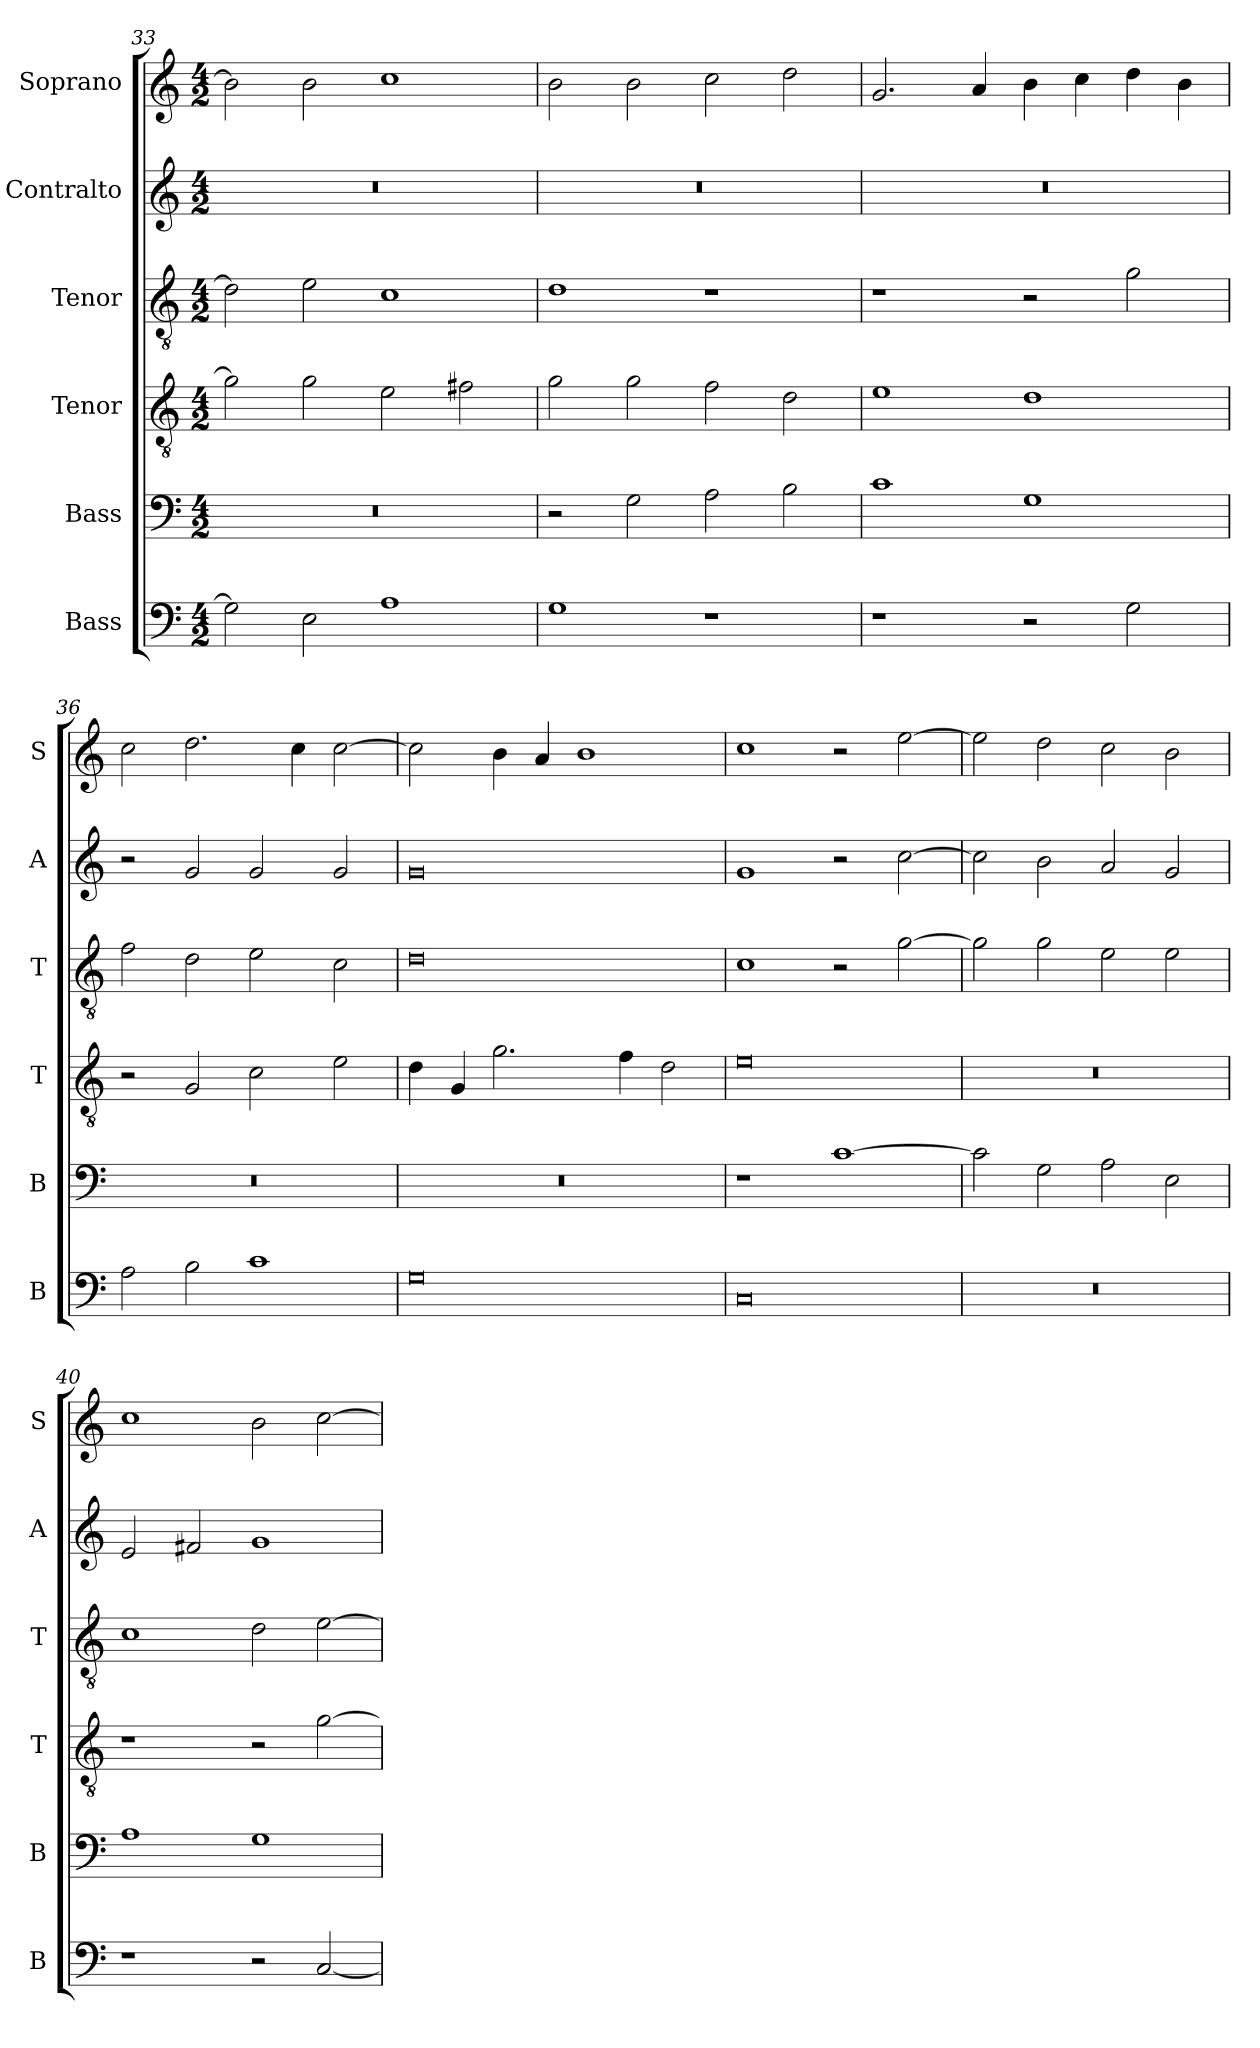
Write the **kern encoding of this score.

**kern	**kern	**kern	**kern	**kern	**kern
*part6	*part5	*part4	*part3	*part2	*part1
*staff6	*staff5	*staff4	*staff3	*staff2	*staff1
*I"Bass	*I"Bass	*I"Tenor	*I"Tenor	*I"Contralto	*I"Soprano
*I'B	*I'B	*I'T	*I'T	*I'A	*I'S
*clefF4	*clefF4	*clefGv2	*clefGv2	*clefG2	*clefG2
*k[]	*k[]	*k[]	*k[]	*k[]	*k[]
*C:ion	*C:ion	*C:ion	*C:ion	*C:ion	*C:ion
*M4/2	*M4/2	*M4/2	*M4/2	*M4/2	*M4/2
=33	=33	=33	=33	=33	=33
2G]	0r	2g]	2d]	0r	2b]
2E	.	2g	2e	.	2b
1A	.	2e	1c	.	1cc
.	.	2f#X	.	.	.
=34	=34	=34	=34	=34	=34
1G	2r	2g	1d	0r	2b
.	2G	2g	.	.	2b
1r	2A	2f	1r	.	2cc
.	2B	2d	.	.	2dd
=35	=35	=35	=35	=35	=35
1r	1c	1e	1r	0r	2.g
.	.	.	.	.	4a
2r	1G	1d	2r	.	4b
.	.	.	.	.	4cc
2G	.	.	2g	.	4dd
.	.	.	.	.	4b
=36	=36	=36	=36	=36	=36
2A	0r	2r	2f	2r	2cc
2B	.	2G	2d	2g	2.dd
1c	.	2c	2e	2g	.
.	.	.	.	.	4cc
.	.	2e	2c	2g	[2cc
=37	=37	=37	=37	=37	=37
0G	0r	4d	0d	0g	2cc]
.	.	4G	.	.	.
.	.	2.g	.	.	4b
.	.	.	.	.	4a
.	.	.	.	.	1b
.	.	4f	.	.	.
.	.	2d	.	.	.
=38	=38	=38	=38	=38	=38
0C	1r	0e	1c	1g	1cc
.	[1c	.	2r	2r	2r
.	.	.	[2g	[2cc	[2ee
=39	=39	=39	=39	=39	=39
0r	2c]	0r	2g]	2cc]	2ee]
.	2G	.	2g	2b	2dd
.	2A	.	2e	2a	2cc
.	2E	.	2e	2g	2b
=40	=40	=40	=40	=40	=40
1r	1A	1r	1c	2e	1cc
.	.	.	.	2f#X	.
2r	1G	2r	2d	1g	2b
[2C	.	[2g	[2e	.	[2cc
=	=	=	=	=	=
*-	*-	*-	*-	*-	*-
